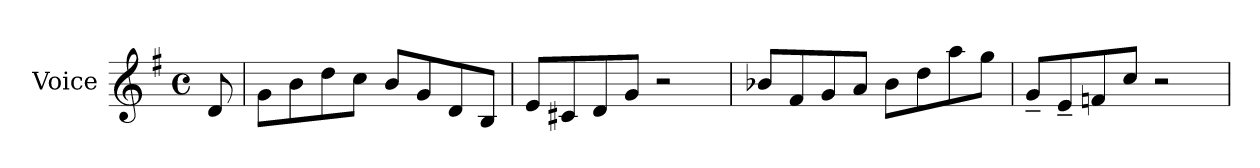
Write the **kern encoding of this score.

**kern
*part1
*staff1
*I"Voice
*I'Voice
*clefG2
*k[f#]
*M4/4
*met(c)
=
8d/
=1
8g\L
8b\
8dd\
8cc\J
8b/L
8g/
8d/
8B/J
=2
8e/L
8c#X/
8d/
8g/J
2rcc
=3
8b-X/L
8f#/
8g/
8a/J
8b-\L
8dd\
8aa\
8gg\J
=4
8g~>/L
8e~>/
8fn/
8cc/J
2rcc
=
*-
